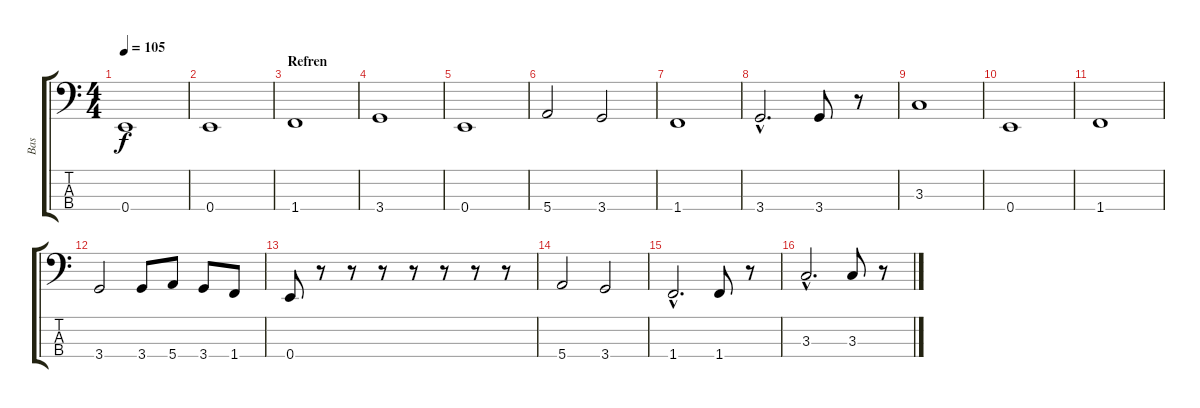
\track ("Bas" "Bas") {instrument electricbassfinger}
\staff {score tabs}
\tuning (G2 D2 A1 E1) {hide}
\ts (4 4)
\tempo 105
\clef f4
\ks c
0.4.1{dy f} |
0.4.1 |
\section ("" "Refren")
1.4.1 |
3.4.1 |
0.4.1 |
5.4.2 3.4.2 |
1.4.1 |
3.4{hac}.2{d} 3.4.8 r.8 |
3.3.1 |
0.4.1 |
1.4.1 |
3.4.2 3.4.8 5.4.8 3.4.8 1.4.8 |
0.4.8 r.8 r.8 r.8 r.8 r.8 r.8 r.8 |
5.4.2 3.4.2 |
1.4{hac}.2{d} 1.4.8 r.8 |
3.3{hac}.2{d} 3.3.8 r.8
